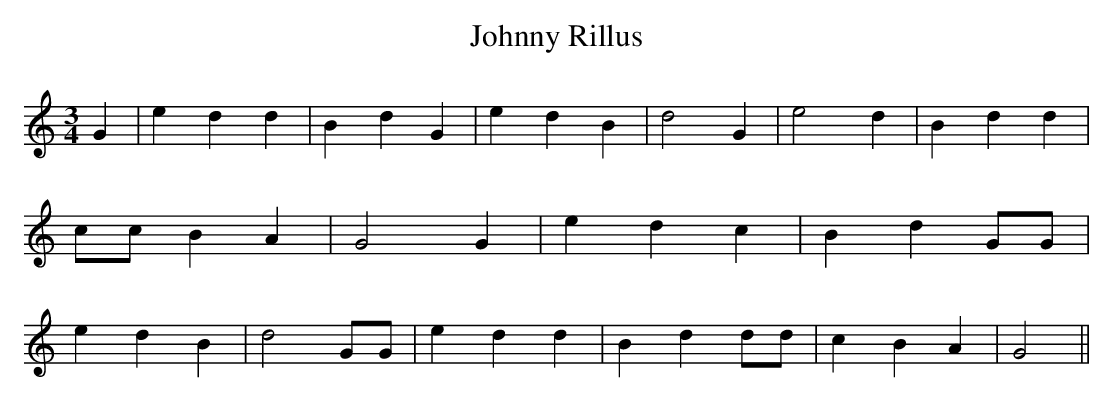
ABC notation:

X:1
T:Johnny Rillus
M:3/4
L:1/4
K:C
 G| e d d| B d G| e d B| d2 G| e2 d| B d d| c/2c/2 B A| G2 G| e d c|\
 B d G/2G/2| e d B| d2 G/2G/2| e d d| B- d d/2d/2| c B A| G2||
